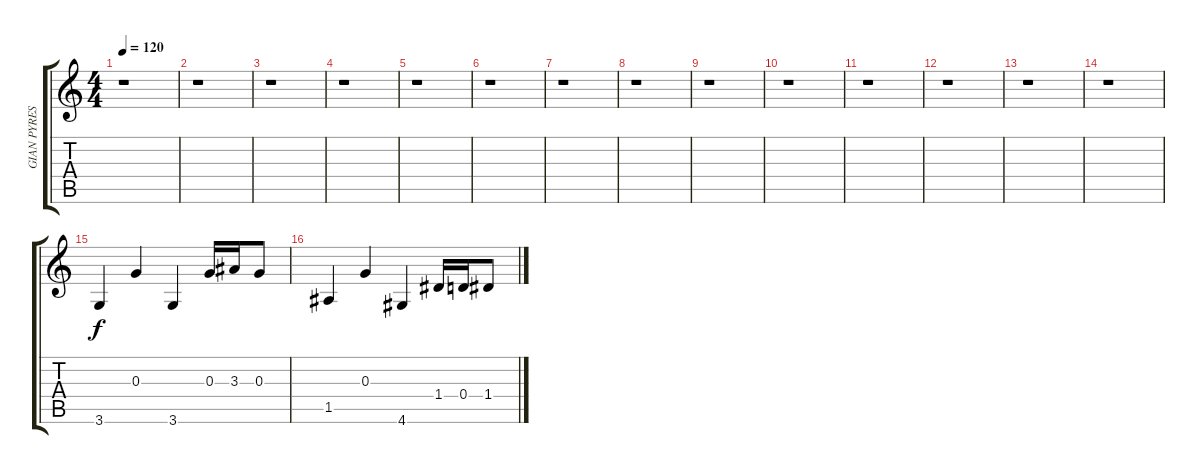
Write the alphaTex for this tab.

\track ("GIAN PYRES" "GIAN PYRES") {instrument distortionguitar}
\staff {score tabs}
\tuning (E4 B3 G3 D3 A2 E2) {hide}
\ts (4 4)
\tempo 120
\clef g2
\ks c
r.1{dy f} |
r.1 |
r.1 |
r.1 |
r.1 |
r.1 |
r.1 |
r.1 |
r.1 |
r.1 |
r.1 |
r.1 |
r.1 |
r.1 |
3.6.4 0.3.4 3.6.4 0.3.16 3.3.16 0.3.8 |
1.5.4 0.3.4 4.6.4 1.4.16 0.4.16 1.4.8
